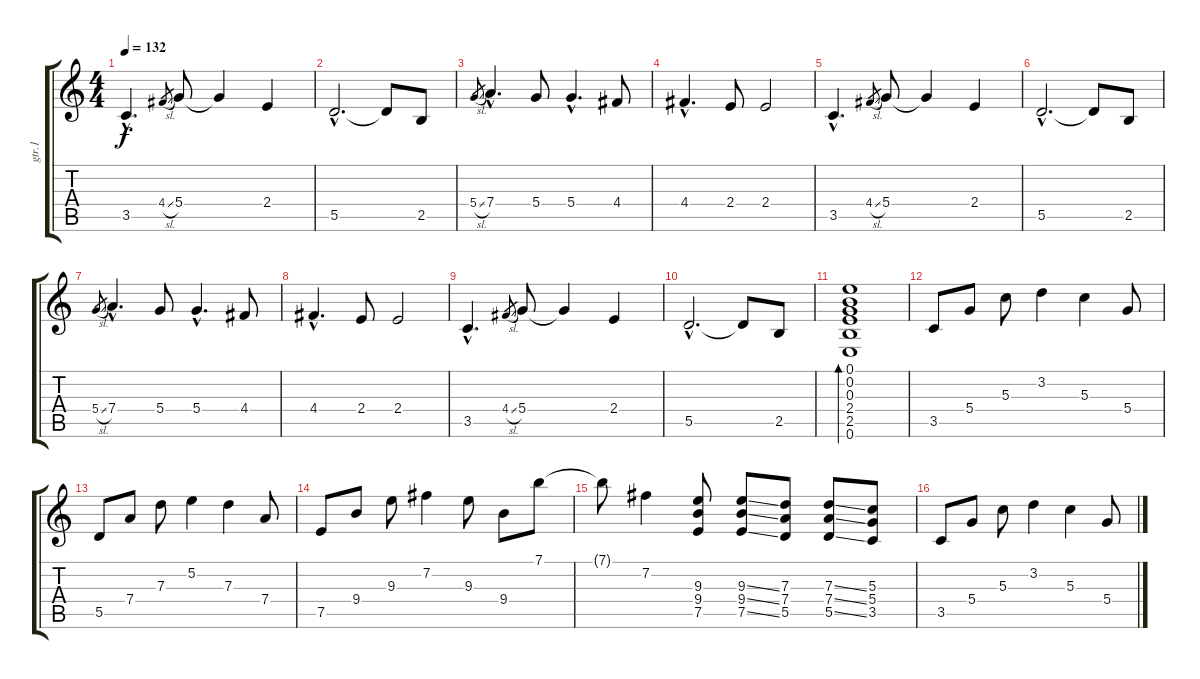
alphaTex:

\track ("gtr.1" "gtr.1") {instrument electricguitarclean}
\staff {score tabs}
\tuning (E4 B3 G3 D3 A2 E2) {hide}
\ts (4 4)
\tempo 132
\clef g2
\ks c
3.5{hac}.4{d dy f instrument electricguitarclean} 4.4{sl}.8{gr} 5.4.8 5.4{t}.4 2.4.4 |
5.5{hac}.2{d} 5.5{t}.8 2.5.8 |
5.4{sl}.8{gr} 7.4{hac}.4{d} 5.4.8 5.4{hac}.4{d} 4.4.8 |
4.4{hac}.4{d} 2.4.8 2.4.2 |
3.5{hac}.4{d} 4.4{sl}.8{gr} 5.4.8 5.4{t}.4 2.4.4 |
5.5{hac}.2{d} 5.5{t}.8 2.5.8 |
5.4{sl}.8{gr} 7.4{hac}.4{d} 5.4.8 5.4{hac}.4{d} 4.4.8 |
4.4{hac}.4{d} 2.4.8 2.4.2 |
3.5{hac}.4{d} 4.4{sl}.8{gr} 5.4.8 5.4{t}.4 2.4.4 |
5.5{hac}.2{d} 5.5{t}.8 2.5.8 |
(0.1 0.2 0.3 2.4 2.5 0.6).1{bd 60} |
3.5.8 5.4.8 5.3.8 3.2.4 5.3.4 5.4.8 |
5.5.8 7.4.8 7.3.8 5.2.4 7.3.4 7.4.8 |
7.5.8 9.4.8 9.3.8 7.2.4 9.3.8 9.4.8 7.1.8 |
7.1{t}.8 7.2.4 (9.3 9.4 7.5).8 (9.3{ss} 9.4{ss} 7.5{ss}).8 (7.3 7.4 5.5).8 (7.3{ss} 7.4{ss} 5.5{ss}).8 (5.3 5.4 3.5).8 |
3.5.8 5.4.8 5.3.8 3.2.4 5.3.4 5.4.8
